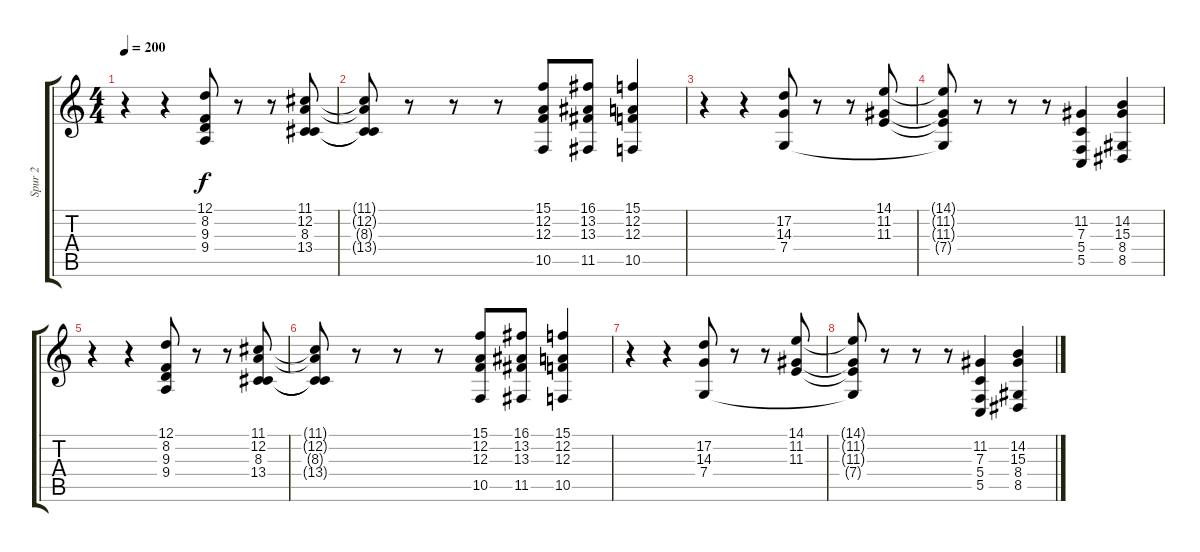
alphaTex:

\track ("Spur 2" "Spur 2") {instrument stringensemble1}
\staff {score tabs}
\tuning (D4 A3 F3 C3 G2 D2) {hide}
\ts (4 4)
\tempo 200
\clef g2
\ks c
r.4{dy f} r.4 (12.1 8.2 9.3 9.4).8 r.8 r.8 (11.1 12.2 8.3 13.4).8 |
(11.1{t} 12.2{t} 8.3{t} 13.4{t}).8 r.8 r.8 r.8 (15.1 12.2 12.3 10.5).8 (16.1 13.2 13.3 11.5).8 (15.1 12.2 12.3 10.5).4 |
r.4 r.4 (17.2 14.3 7.4).8 r.8 r.8 (14.1 11.2 11.3).8 |
(14.1{t} 11.2{t} 11.3{t} 7.4{t}).8 r.8 r.8 r.8 (11.2 7.3 5.4 5.5).4 (14.2 15.3 8.4 8.5).4 |
r.4 r.4 (12.1 8.2 9.3 9.4).8 r.8 r.8 (11.1 12.2 8.3 13.4).8 |
(11.1{t} 12.2{t} 8.3{t} 13.4{t}).8 r.8 r.8 r.8 (15.1 12.2 12.3 10.5).8 (16.1 13.2 13.3 11.5).8 (15.1 12.2 12.3 10.5).4 |
r.4 r.4 (17.2 14.3 7.4).8 r.8 r.8 (14.1 11.2 11.3).8 |
(14.1{t} 11.2{t} 11.3{t} 7.4{t}).8 r.8 r.8 r.8 (11.2 7.3 5.4 5.5).4 (14.2 15.3 8.4 8.5).4
